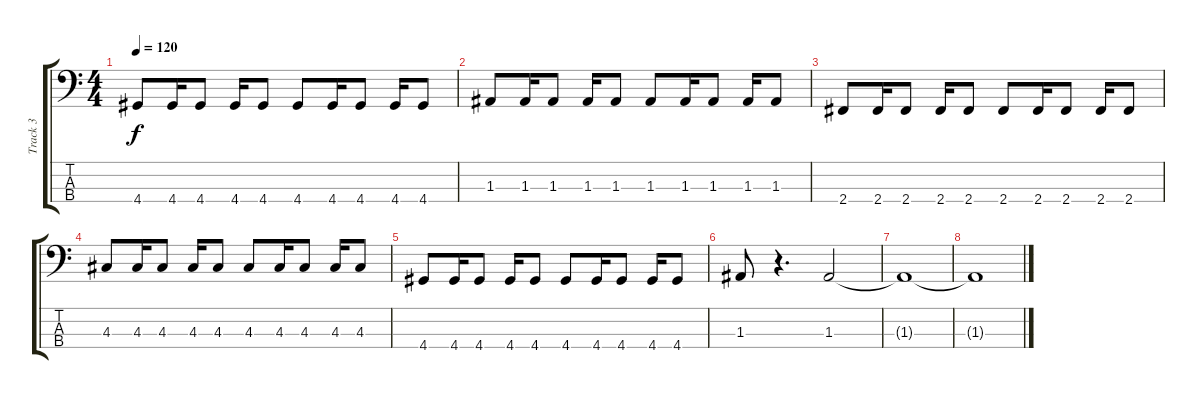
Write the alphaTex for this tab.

\track ("Track 3" "Track 3") {instrument electricbassfinger}
\staff {score tabs}
\tuning (G2 D2 A1 E1) {hide}
\ts (4 4)
\tempo 120
\clef f4
\ks c
4.4.8{dy f} 4.4.16 4.4.8 4.4.16 4.4.8 4.4.8 4.4.16 4.4.8 4.4.16 4.4.8 |
1.3.8 1.3.16 1.3.8 1.3.16 1.3.8 1.3.8 1.3.16 1.3.8 1.3.16 1.3.8 |
2.4.8 2.4.16 2.4.8 2.4.16 2.4.8 2.4.8 2.4.16 2.4.8 2.4.16 2.4.8 |
4.3.8 4.3.16 4.3.8 4.3.16 4.3.8 4.3.8 4.3.16 4.3.8 4.3.16 4.3.8 |
4.4.8 4.4.16 4.4.8 4.4.16 4.4.8 4.4.8 4.4.16 4.4.8 4.4.16 4.4.8 |
1.3.8 r.4{d} 1.3.2 |
1.3{t}.1 |
1.3{t}.1
